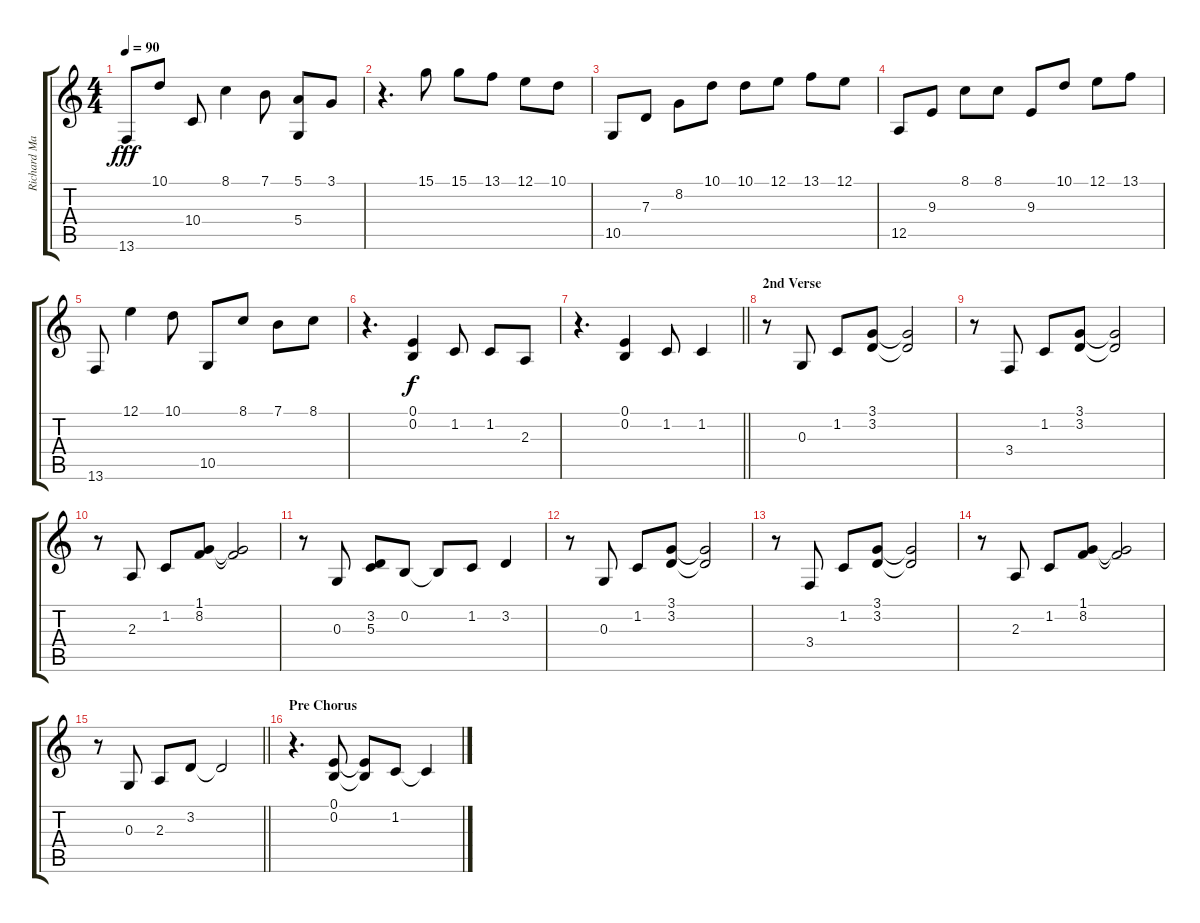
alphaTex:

\track ("Richard Marx (Piano Right Hand)" "Richard Ma") {instrument acousticgrandpiano}
\staff {score tabs}
\tuning (E4 B3 G3 D3 A2 E2) {hide}
\ts (4 4)
\tempo 90
\clef g2
\ks c
13.6.8{dy fff} 10.1.8 10.4.8 8.1.4 7.1.8 (5.1 5.4).8 3.1.8 |
r.4{d} 15.1.8 15.1.8 13.1.8 12.1.8 10.1.8 |
10.5.8 7.3.8 8.2.8 10.1.8 10.1.8 12.1.8 13.1.8 12.1.8 |
12.5.8 9.3.8 8.1.8 8.1.8 9.3.8 10.1.8 12.1.8 13.1.8 |
13.6.8 12.1.4 10.1.8 10.5.8 8.1.8 7.1.8 8.1.8 |
r.4{d} (0.1 0.2).4{dy f} 1.2.8 1.2.8 2.3.8 |
\barLineRight lightlight
r.4{d} (0.1 0.2).4 1.2.8 1.2.4 |
\section ("" "2nd Verse")
r.8 0.3.8 1.2.8 (3.1 3.2).8 (3.1{t} 3.2{t}).2 |
r.8 3.4.8 1.2.8 (3.1 3.2).8 (3.1{t} 3.2{t}).2 |
r.8 2.3.8 1.2.8 (1.1 8.2).8 (1.1{t} 8.2{t}).2 |
r.8 0.3.8 (3.2 5.3).8 0.2.8 0.2{t}.8 1.2.8 3.2.4 |
r.8 0.3.8 1.2.8 (3.1 3.2).8 (3.1{t} 3.2{t}).2 |
r.8 3.4.8 1.2.8 (3.1 3.2).8 (3.1{t} 3.2{t}).2 |
r.8 2.3.8 1.2.8 (1.1 8.2).8 (1.1{t} 8.2{t}).2 |
\barLineRight lightlight
r.8 0.3.8 2.3.8 3.2.8 3.2{t}.2 |
\section ("" "Pre Chorus")
r.4{d} (0.1 0.2).8 (0.1{t} 0.2{t}).8 1.2.8 1.2{t}.4
